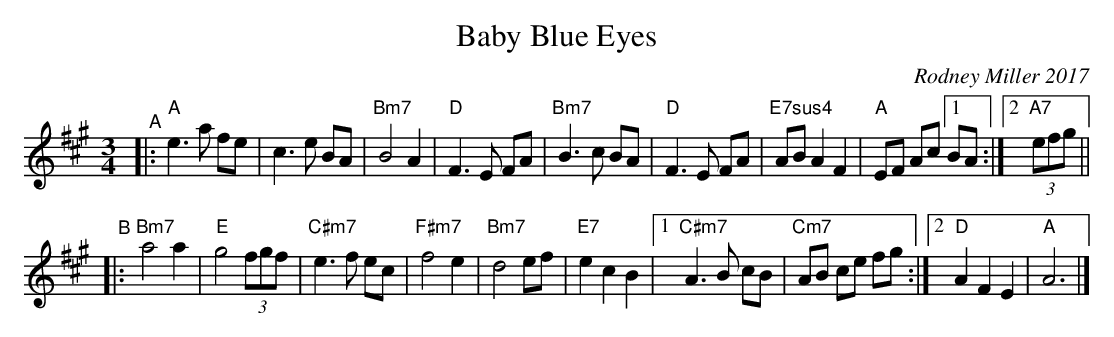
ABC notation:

X:1
T: Baby Blue Eyes
C: Rodney Miller 2017
M: 3/4
L: 1/8
K: A
"^A"|:\
"A"e3 a fe | c3 e BA | "Bm7"B4 A2 | "D"F3 E FA |\
"Bm7"B3 c BA | "D"F3 E FA | "E7sus4"AB A2 F2 | "A"EF Ac [1BA :|[2 "A7"(3efg ||
"^B"|:\
"Bm7"a4 a2 | "E"g4 (3fgf | "C#m7"e3 f ec | "F#m7"f4 e2 |\
"Bm7"d4 ef | "E7"e2 c2 B2 |[1 "C#m7"A3 B cB | "Cm7"AB ce fg :|[2 "D"A2 F2 E2 | "A"A6 |]
